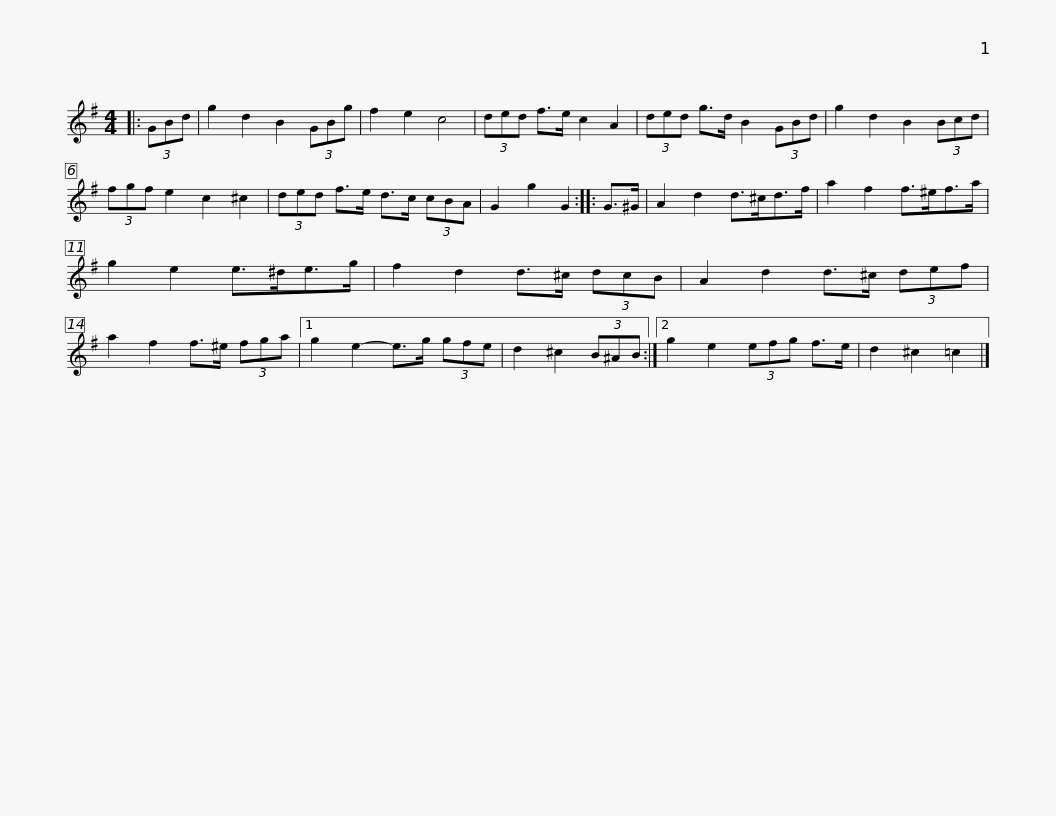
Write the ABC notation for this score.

X:1
L:1/8
M:4/4
I:linebreak $
K:G
V:1 treble
V:1
|: (3GBd | g2 d2 B2 (3GBg | f2 e2 c4 | (3ded f>e c2 A2 | (3ded g>d B2 (3GBd | %5
 g2 d2 B2 (3Bcd | (3fgf e2 c2 ^c2 |$ (3ded f>e d>c (3cBA | G2 g2 G2 :: G>^G | %10
 A2 d2 d>^cd>f | a2 f2 f>^ef>a | g2 e2 e>^de>g |$ f2 d2 d>^c (3dcB | A2 d2 d>^c (3def | %15
 a2 f2 f>^e (3fga |1 g2 e2- e>g (3gfe | d2 ^c2 (3B^AB :|2$ g2 e2 (3efg f>e | d2 ^c2 =c2 |] %20
